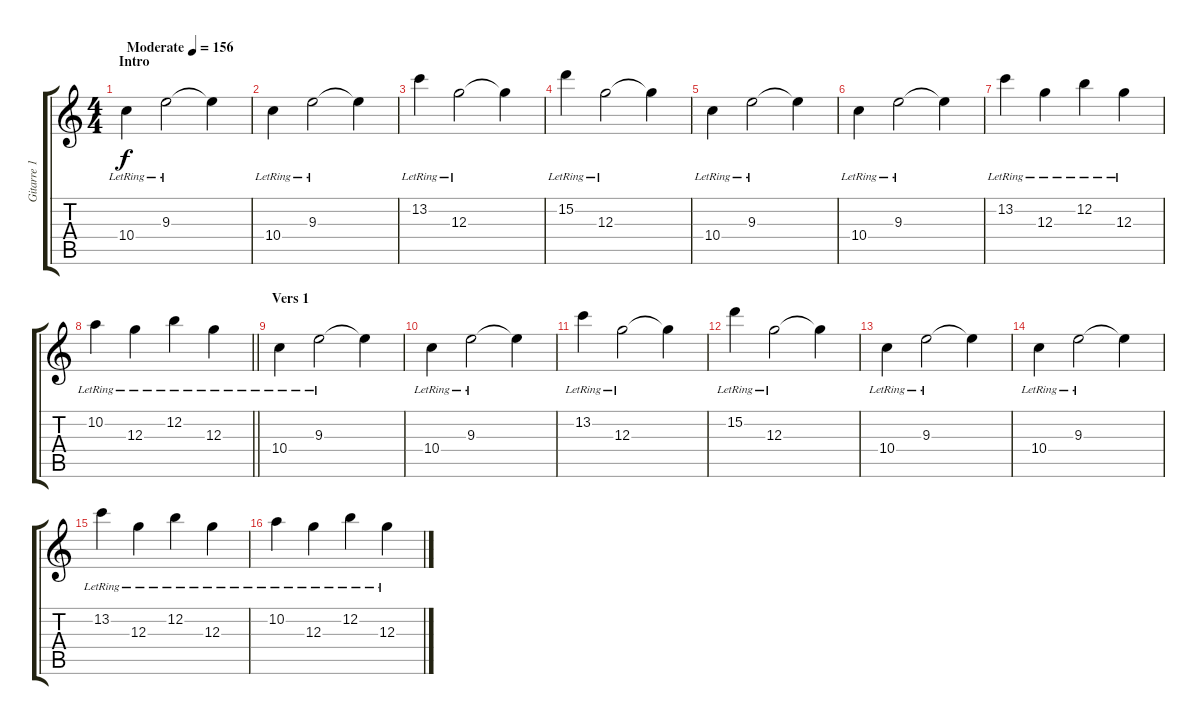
\track ("Gitarre 1" "Gitarre 1") {instrument electricguitarclean}
\staff {score tabs}
\tuning (E4 B3 G3 D3 A2 E2) {hide}
\ts (4 4)
\section ("" "Intro")
\tempo (156 "Moderate")
\clef g2
\ks c
10.4{lr}.4{dy f instrument electricguitarclean} 9.3{lr}.2 9.3{t}.4 |
10.4{lr}.4 9.3{lr}.2 9.3{t}.4 |
13.2{lr}.4 12.3{lr}.2 12.3{t}.4 |
15.2{lr}.4 12.3{lr}.2 12.3{t}.4 |
10.4{lr}.4 9.3{lr}.2 9.3{t}.4 |
10.4{lr}.4 9.3{lr}.2 9.3{t}.4 |
13.2{lr}.4 12.3{lr}.4 12.2{lr}.4 12.3{lr}.4 |
\barLineRight lightlight
10.2{lr}.4 12.3{lr}.4 12.2{lr}.4 12.3{lr}.4 |
\section ("" "Vers 1")
10.4{lr}.4 9.3{lr}.2 9.3{t}.4 |
10.4{lr}.4 9.3{lr}.2 9.3{t}.4 |
13.2{lr}.4 12.3{lr}.2 12.3{t}.4 |
15.2{lr}.4 12.3{lr}.2 12.3{t}.4 |
10.4{lr}.4 9.3{lr}.2 9.3{t}.4 |
10.4{lr}.4 9.3{lr}.2 9.3{t}.4 |
13.2{lr}.4 12.3{lr}.4 12.2{lr}.4 12.3{lr}.4 |
10.2{lr}.4 12.3{lr}.4 12.2{lr}.4 12.3{lr}.4
